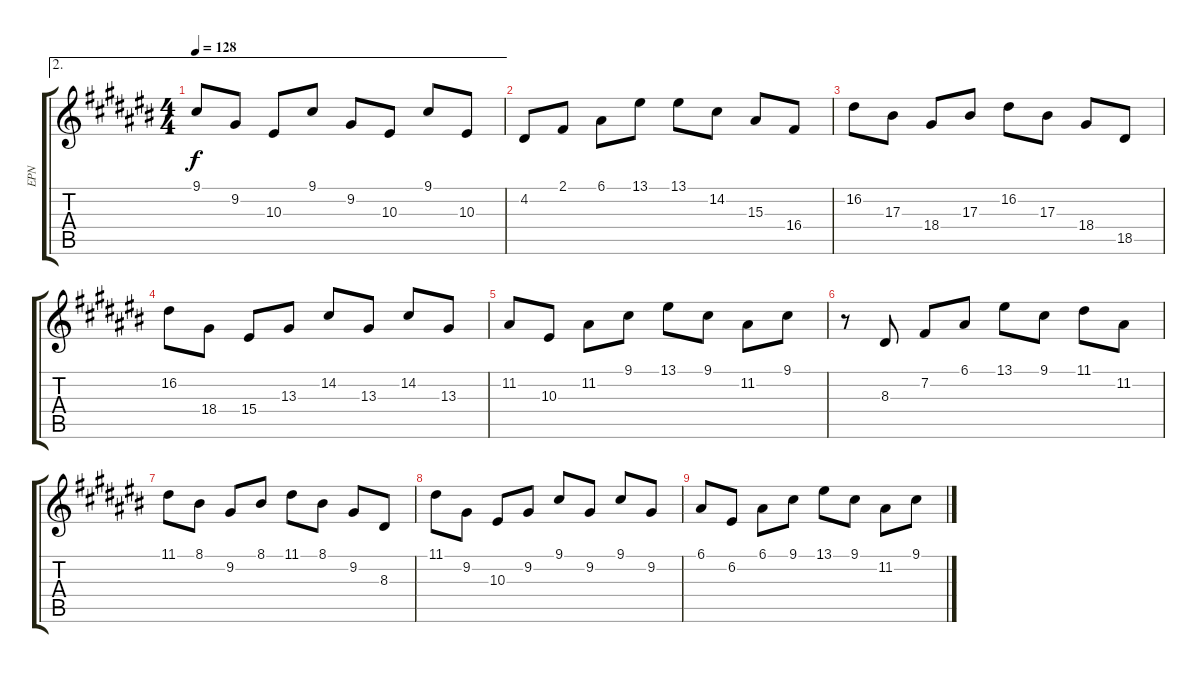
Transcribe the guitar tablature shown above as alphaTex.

\track ("EPN" "EPN") {instrument electricgrandpiano}
\staff {score tabs}
\tuning (E4 B3 G3 D3 A2 E2) {hide}
\ae 2
\ts (4 4)
\tempo 128
\clef g2
\ks c#
9.1.8{dy f} 9.2.8 10.3.8 9.1.8 9.2.8 10.3.8 9.1.8 10.3.8 |
4.2.8 2.1.8 6.1.8 13.1.8 13.1.8 14.2.8 15.3.8 16.4.8 |
16.2.8 17.3.8 18.4.8 17.3.8 16.2.8 17.3.8 18.4.8 18.5.8 |
16.2.8 18.4.8 15.4.8 13.3.8 14.2.8 13.3.8 14.2.8 13.3.8 |
11.2.8 10.3.8 11.2.8 9.1.8 13.1.8 9.1.8 11.2.8 9.1.8 |
r.8 8.3.8 7.2.8 6.1.8 13.1.8 9.1.8 11.1.8 11.2.8 |
11.1.8 8.1.8 9.2.8 8.1.8 11.1.8 8.1.8 9.2.8 8.3.8 |
11.1.8 9.2.8 10.3.8 9.2.8 9.1.8 9.2.8 9.1.8 9.2.8 |
6.1.8 6.2.8 6.1.8 9.1.8 13.1.8 9.1.8 11.2.8 9.1.8
